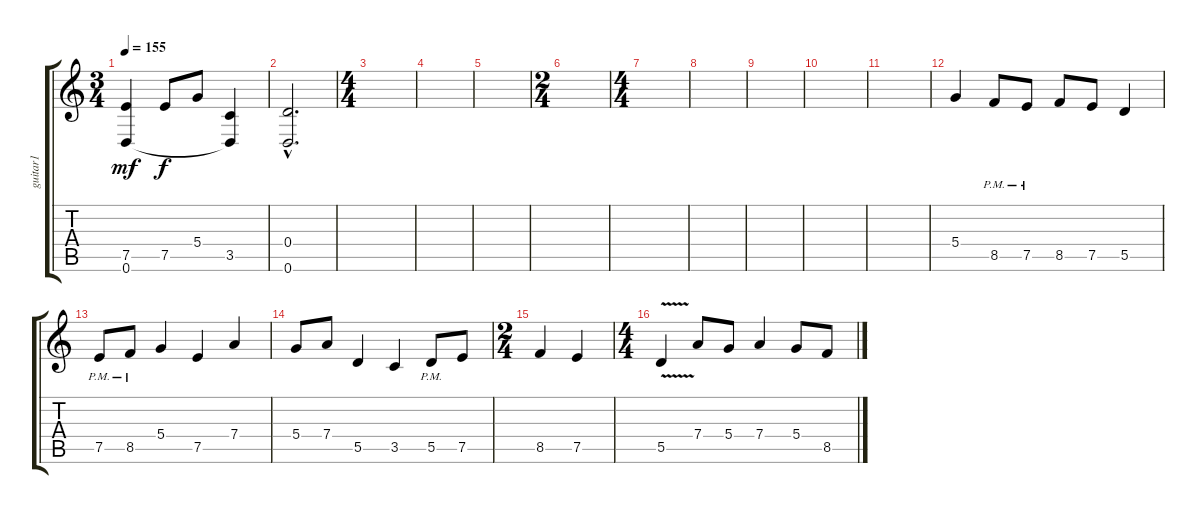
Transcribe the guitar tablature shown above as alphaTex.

\track ("guitar1" "guitar1") {instrument distortionguitar}
\staff {score tabs}
\tuning (E4 B3 G3 D3 A2 D2) {hide}
\ts (3 4)
\tempo 155
\clef g2
\ks c
(7.5 0.6).4{dy mf} 7.5.8{dy f} 5.4.8 (3.5 0.6{t}).4 |
(0.4{hac} 0.6{hac}).2{d} |
\ts (4 4)
|
|
|
\ts (2 4)
|
\ts (4 4)
|
|
|
|
|
5.4.4{volume 16 balance 10 instrument distortionguitar} 8.5{pm}.8 7.5{pm}.8 8.5.8 7.5.8 5.5.4 |
7.5{pm}.8 8.5{pm}.8 5.4.4 7.5.4 7.4.4 |
5.4.8 7.4.8 5.5.4 3.5.4 5.5{pm}.8 7.5.8 |
\ts (2 4)
8.5.4 7.5.4 |
\ts (4 4)
5.5{v}.4 7.4.8 5.4.8 7.4.4 5.4.8 8.5.8
